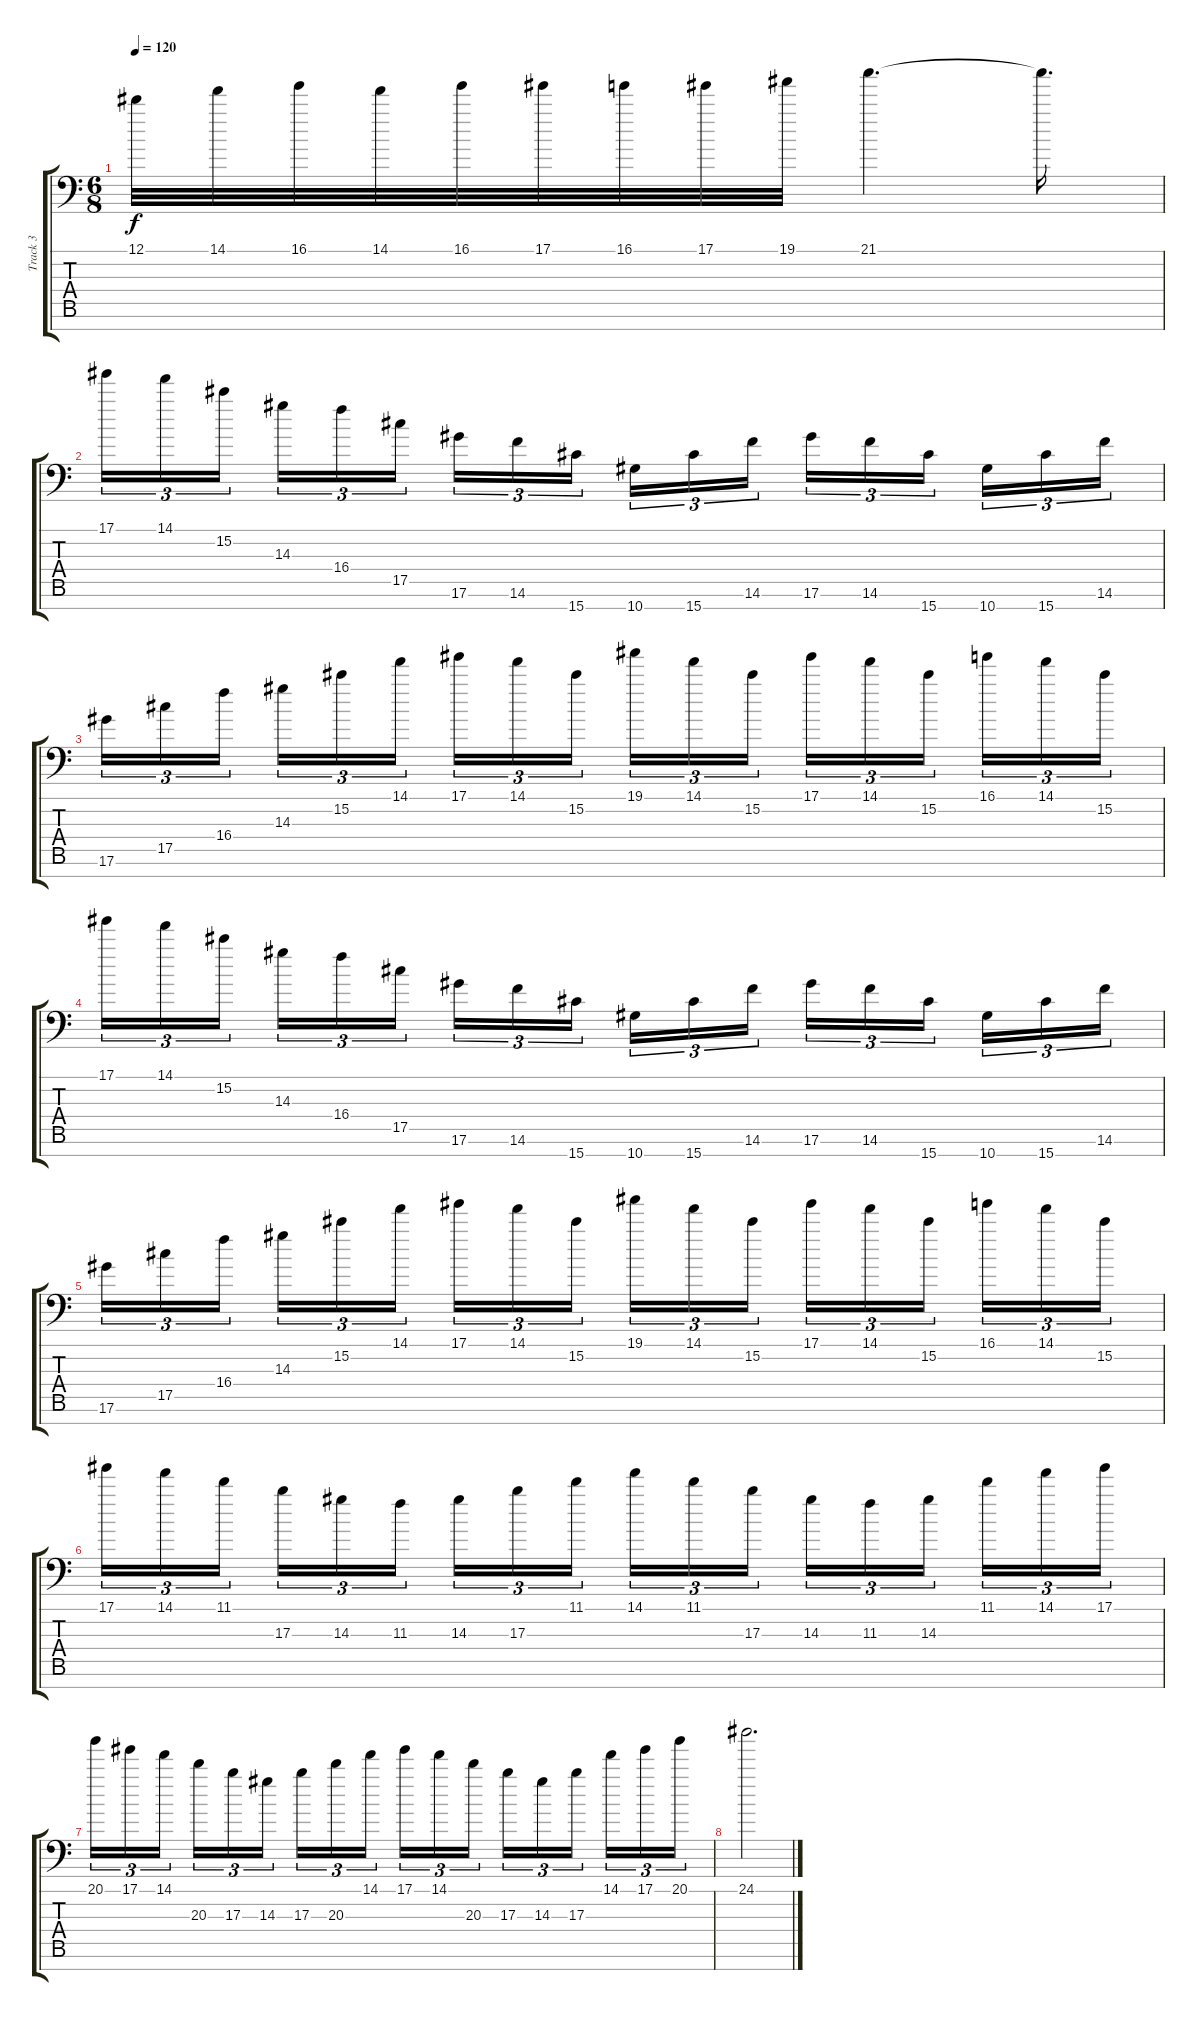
\track ("Track 3" "Track 3") {instrument distortionguitar}
\staff {score tabs}
\tuning (Eb4 Bb3 Gb3 Db3 Ab2 Eb2 Bb1) {hide}
\ts (6 8)
\tempo 120
\clef f4
\ks c
12.1.32{dy f} 14.1.32 16.1.32 14.1.32 16.1.32 17.1.32 16.1.32 17.1.32 19.1.32 21.1.4{d} 21.1{t}.16{d} |
17.1.16{tu (3 2)} 14.1.16{tu (3 2)} 15.2.16{tu (3 2) beam splitsecondary} 14.3.16{tu (3 2)} 16.4.16{tu (3 2)} 17.5.16{tu (3 2) beam splitsecondary} 17.6.16{tu (3 2)} 14.6.16{tu (3 2)} 15.7.16{tu (3 2)} 10.7.16{tu (3 2)} 15.7.16{tu (3 2)} 14.6.16{tu (3 2) beam splitsecondary} 17.6.16{tu (3 2)} 14.6.16{tu (3 2)} 15.7.16{tu (3 2) beam splitsecondary} 10.7.16{tu (3 2)} 15.7.16{tu (3 2)} 14.6.16{tu (3 2)} |
17.6.16{tu (3 2)} 17.5.16{tu (3 2)} 16.4.16{tu (3 2) beam splitsecondary} 14.3.16{tu (3 2)} 15.2.16{tu (3 2)} 14.1.16{tu (3 2) beam splitsecondary} 17.1.16{tu (3 2)} 14.1.16{tu (3 2)} 15.2.16{tu (3 2)} 19.1.16{tu (3 2)} 14.1.16{tu (3 2)} 15.2.16{tu (3 2) beam splitsecondary} 17.1.16{tu (3 2)} 14.1.16{tu (3 2)} 15.2.16{tu (3 2) beam splitsecondary} 16.1.16{tu (3 2)} 14.1.16{tu (3 2)} 15.2.16{tu (3 2)} |
17.1.16{tu (3 2)} 14.1.16{tu (3 2)} 15.2.16{tu (3 2) beam splitsecondary} 14.3.16{tu (3 2)} 16.4.16{tu (3 2)} 17.5.16{tu (3 2) beam splitsecondary} 17.6.16{tu (3 2)} 14.6.16{tu (3 2)} 15.7.16{tu (3 2)} 10.7.16{tu (3 2)} 15.7.16{tu (3 2)} 14.6.16{tu (3 2) beam splitsecondary} 17.6.16{tu (3 2)} 14.6.16{tu (3 2)} 15.7.16{tu (3 2) beam splitsecondary} 10.7.16{tu (3 2)} 15.7.16{tu (3 2)} 14.6.16{tu (3 2)} |
17.6.16{tu (3 2)} 17.5.16{tu (3 2)} 16.4.16{tu (3 2) beam splitsecondary} 14.3.16{tu (3 2)} 15.2.16{tu (3 2)} 14.1.16{tu (3 2) beam splitsecondary} 17.1.16{tu (3 2)} 14.1.16{tu (3 2)} 15.2.16{tu (3 2)} 19.1.16{tu (3 2)} 14.1.16{tu (3 2)} 15.2.16{tu (3 2) beam splitsecondary} 17.1.16{tu (3 2)} 14.1.16{tu (3 2)} 15.2.16{tu (3 2) beam splitsecondary} 16.1.16{tu (3 2)} 14.1.16{tu (3 2)} 15.2.16{tu (3 2)} |
17.1.16{tu (3 2)} 14.1.16{tu (3 2)} 11.1.16{tu (3 2) beam splitsecondary} 17.3.16{tu (3 2)} 14.3.16{tu (3 2)} 11.3.16{tu (3 2) beam splitsecondary} 14.3.16{tu (3 2)} 17.3.16{tu (3 2)} 11.1.16{tu (3 2)} 14.1.16{tu (3 2)} 11.1.16{tu (3 2)} 17.3.16{tu (3 2) beam splitsecondary} 14.3.16{tu (3 2)} 11.3.16{tu (3 2)} 14.3.16{tu (3 2) beam splitsecondary} 11.1.16{tu (3 2)} 14.1.16{tu (3 2)} 17.1.16{tu (3 2)} |
20.1.16{tu (3 2)} 17.1.16{tu (3 2)} 14.1.16{tu (3 2) beam splitsecondary} 20.3.16{tu (3 2)} 17.3.16{tu (3 2)} 14.3.16{tu (3 2) beam splitsecondary} 17.3.16{tu (3 2)} 20.3.16{tu (3 2)} 14.1.16{tu (3 2)} 17.1.16{tu (3 2)} 14.1.16{tu (3 2)} 20.3.16{tu (3 2) beam splitsecondary} 17.3.16{tu (3 2)} 14.3.16{tu (3 2)} 17.3.16{tu (3 2) beam splitsecondary} 14.1.16{tu (3 2)} 17.1.16{tu (3 2)} 20.1.16{tu (3 2)} |
24.1.2{d}
